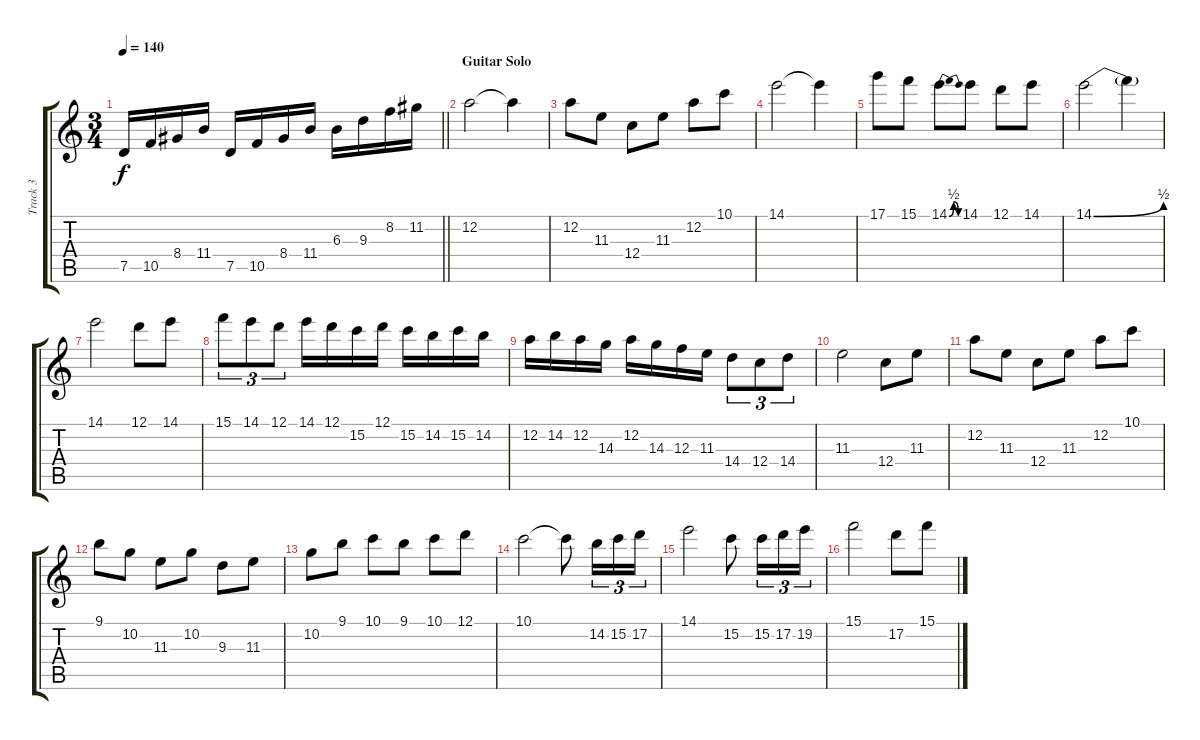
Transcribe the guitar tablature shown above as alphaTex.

\track ("Track 3" "Track 3") {instrument distortionguitar}
\staff {score tabs}
\tuning (D4 A3 F3 C3 G2 C2) {hide}
\ts (3 4)
\tempo 140
\clef g2
\barLineRight lightlight
\ks c
7.5.16{dy f} 10.5.16 8.4.16 11.4.16 7.5.16 10.5.16 8.4.16 11.4.16 6.3.16 9.3.16 8.2.16 11.2.16 |
\section ("" "Guitar Solo")
12.2.2 12.2{t}.4 |
12.2.8 11.3.8 12.4.8 11.3.8 12.2.8 10.1.8 |
14.1.2 14.1{t}.4 |
17.1.8 15.1.8 14.1{be (bendrelease 0 0 30 2 30 2 60 0)}.8 14.1.8 12.1.8 14.1.8 |
14.1{be (bend 0 0 60 2)}.2 14.1{t}.4 |
14.1.2 12.1.8 14.1.8 |
15.1.8{tu (3 2)} 14.1.8{tu (3 2)} 12.1.8{tu (3 2)} 14.1.16 12.1.16 15.2.16 12.1.16 15.2.16 14.2.16 15.2.16 14.2.16 |
12.2.16 14.2.16 12.2.16 14.3.16 12.2.16 14.3.16 12.3.16 11.3.16 14.4.8{tu (3 2)} 12.4.8{tu (3 2)} 14.4.8{tu (3 2)} |
11.3.2 12.4.8 11.3.8 |
12.2.8 11.3.8 12.4.8 11.3.8 12.2.8 10.1.8 |
9.1.8 10.2.8 11.3.8 10.2.8 9.3.8 11.3.8 |
10.2.8 9.1.8 10.1.8 9.1.8 10.1.8 12.1.8 |
10.1.2 10.1{t}.8 14.2.16{tu (3 2)} 15.2.16{tu (3 2)} 17.2.16{tu (3 2)} |
14.1.2 15.2.8 15.2.16{tu (3 2)} 17.2.16{tu (3 2)} 19.2.16{tu (3 2)} |
15.1.2 17.2.8 15.1.8
